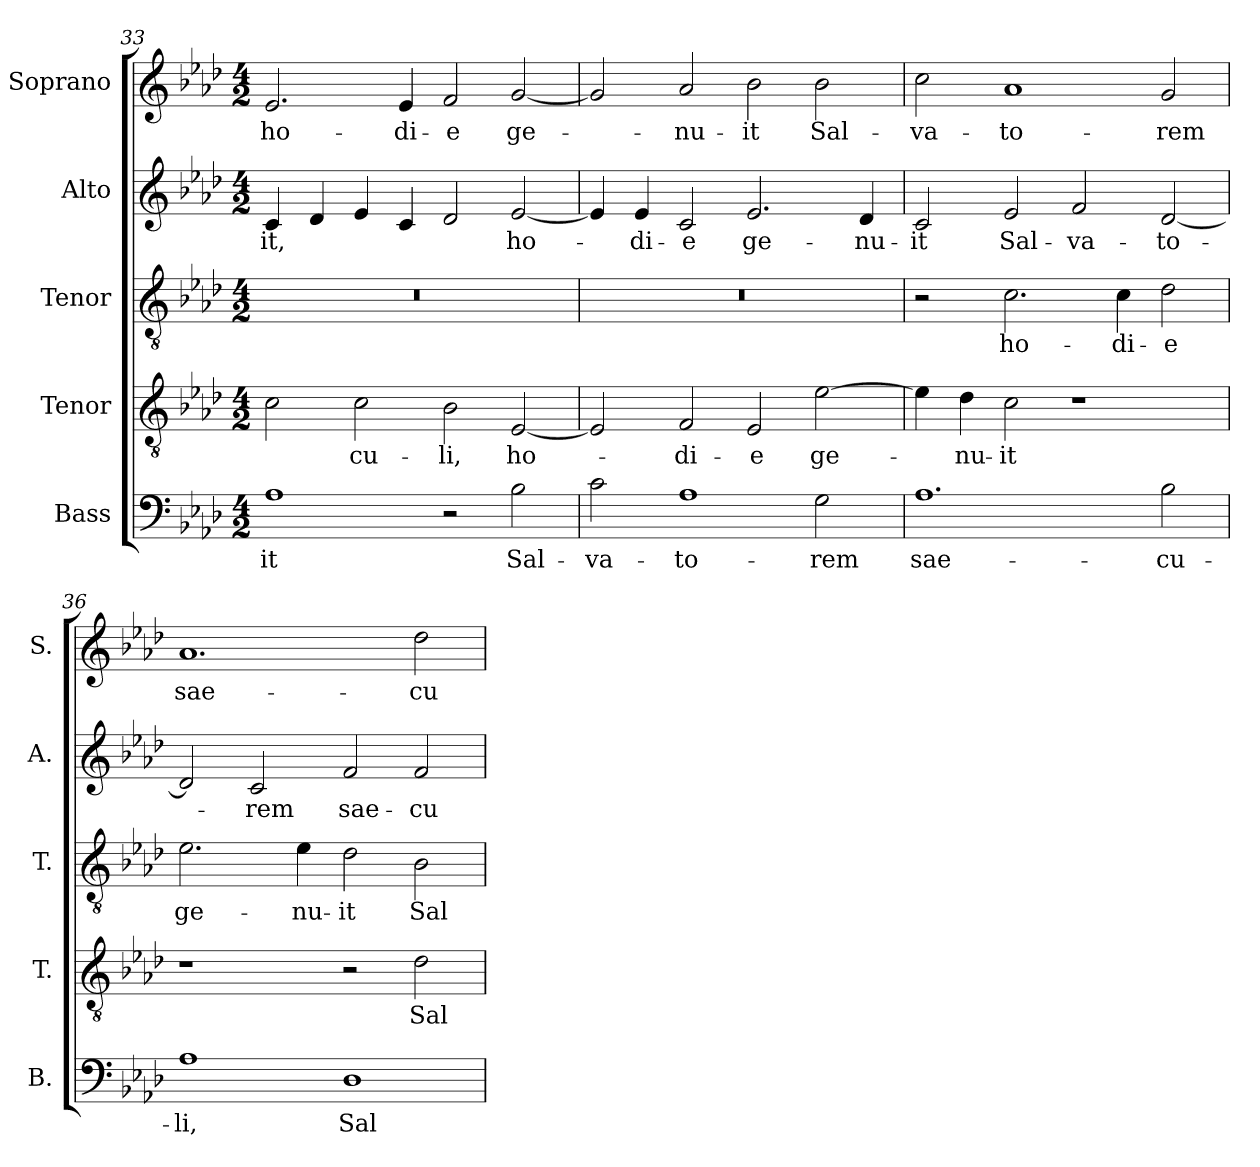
**kern	**text	**kern	**text	**kern	**text	**kern	**text	**kern	**text
*part5	*part5	*part4	*part4	*part3	*part3	*part2	*part2	*part1	*part1
*staff5	*staff5	*staff4	*staff4	*staff3	*staff3	*staff2	*staff2	*staff1	*staff1
*I"Bass	*	*I"Tenor	*	*I"Tenor	*	*I"Alto	*	*I"Soprano	*
*I'B.	*	*I'T.	*	*I'T.	*	*I'A.	*	*I'S.	*
*clefF4	*	*clefGv2	*	*clefGv2	*	*clefG2	*	*clefG2	*
*	*	*ITrd7c12	*	*ITrd7c12	*	*	*	*	*
*k[b-e-a-d-]	*	*k[b-e-a-d-]	*	*k[b-e-a-d-]	*	*k[b-e-a-d-]	*	*k[b-e-a-d-]	*
*A-:	*	*A-:	*	*A-:	*	*A-:	*	*A-:	*
*M4/2	*	*M4/2	*	*M4/2	*	*M4/2	*	*M4/2	*
=33	=33	=33	=33	=33	=33	=33	=33	=33	=33
!	!LO:LY:b:color=#000000	!	!	!LO:N:vis=1	!	!	!	!	!
!	!	!	!	!	!	!	!LO:LY:b:color=#000000	!	!
!	!	!	!	!	!	!	!	!	!LO:LY:b:color=#000000
1A-i	-it	2Ci\	.	0r	.	4ci/	-it,	2.e-i/	ho-
.	.	.	.	.	.	4d-i/	.	.	.
!	!	!	!LO:LY:b:color=#000000	!	!	!	!	!	!
.	.	2Ci\	-cu-	.	.	4e-i/	.	.	.
!	!	!	!	!	!	!	!	!	!LO:LY:b:color=#000000
.	.	.	.	.	.	4ci/	.	4e-i/	-di-
!	!	!	!LO:LY:b:color=#000000	!	!	!	!	!	!
!	!	!	!	!	!	!	!	!	!LO:LY:b:color=#000000
2r	.	2BB-i\	-li,	.	.	2d-i/	.	2fi/	-e
!	!LO:LY:b:color=#000000	!	!	!	!	!	!	!	!
!	!	!	!LO:LY:b:color=#000000	!	!	!	!	!	!
!	!	!	!	!	!	!	!LO:LY:b:color=#000000	!	!
!	!	!	!	!	!	!	!	!	!LO:LY:b:color=#000000
2B-i\	Sal-	[2EE-i/	ho-	.	.	[2e-i/	ho-	[2gi/	ge-
=34	=34	=34	=34	=34	=34	=34	=34	=34	=34
!	!LO:LY:b:color=#000000	!	!	!LO:N:vis=1	!	!	!	!	!
2ci\	-va-	2EE-i/]	.	0r	.	4e-i/]	.	2gi/]	.
!	!	!	!	!	!	!	!LO:LY:b:color=#000000	!	!
.	.	.	.	.	.	4e-i/	-di-	.	.
!	!LO:LY:b:color=#000000	!	!	!	!	!	!	!	!
!	!	!	!LO:LY:b:color=#000000	!	!	!	!	!	!
!	!	!	!	!	!	!	!LO:LY:b:color=#000000	!	!
!	!	!	!	!	!	!	!	!	!LO:LY:b:color=#000000
1A-i	-to-	2FFi/	-di-	.	.	2ci/	-e	2a-i/	-nu-
!	!	!	!LO:LY:b:color=#000000	!	!	!	!	!	!
!	!	!	!	!	!	!	!LO:LY:b:color=#000000	!	!
!	!	!	!	!	!	!	!	!	!LO:LY:b:color=#000000
.	.	2EE-i/	-e	.	.	2.e-i/	ge-	2b-i\	-it
!	!LO:LY:b:color=#000000	!	!	!	!	!	!	!	!
!	!	!	!LO:LY:b:color=#000000	!	!	!	!	!	!
!	!	!	!	!	!	!	!	!	!LO:LY:b:color=#000000
2Gi\	-rem	[2E-i\	ge-	.	.	.	.	2b-i\	Sal-
!	!	!	!	!	!	!	!LO:LY:b:color=#000000	!	!
.	.	.	.	.	.	4d-i/	-nu-	.	.
=35	=35	=35	=35	=35	=35	=35	=35	=35	=35
!	!LO:LY:b:color=#000000	!	!	!	!	!	!	!	!
!	!	!	!	!	!	!	!LO:LY:b:color=#000000	!	!
!	!	!	!	!	!	!	!	!	!LO:LY:b:color=#000000
1.A-i	sae-	4E-i\]	.	2r	.	2ci/	-it	2cci\	-va-
!	!	!	!LO:LY:b:color=#000000	!	!	!	!	!	!
.	.	4D-i\	-nu-	.	.	.	.	.	.
!	!	!	!LO:LY:b:color=#000000	!	!	!	!	!	!
!	!	!	!	!	!LO:LY:b:color=#000000	!	!	!	!
!	!	!	!	!	!	!	!LO:LY:b:color=#000000	!	!
!	!	!	!	!	!	!	!	!	!LO:LY:b:color=#000000
.	.	2Ci\	-it	2.Ci\	ho-	2e-i/	Sal-	1a-i	-to-
!	!	!	!	!	!	!	!LO:LY:b:color=#000000	!	!
.	.	1r	.	.	.	2fi/	-va-	.	.
!	!	!	!	!	!LO:LY:b:color=#000000	!	!	!	!
.	.	.	.	4Ci\	-di-	.	.	.	.
!	!LO:LY:b:color=#000000	!	!	!	!	!	!	!	!
!	!	!	!	!	!LO:LY:b:color=#000000	!	!	!	!
!	!	!	!	!	!	!	!LO:LY:b:color=#000000	!	!
!	!	!	!	!	!	!	!	!	!LO:LY:b:color=#000000
2B-i\	-cu-	.	.	2D-i\	-e	[2d-i/	-to-	2gi/	-rem
=36	=36	=36	=36	=36	=36	=36	=36	=36	=36
!	!LO:LY:b:color=#000000	!	!	!	!	!	!	!	!
!	!	!	!	!	!LO:LY:b:color=#000000	!	!	!	!
!	!	!	!	!	!	!	!	!	!LO:LY:b:color=#000000
1A-i	-li,	1r	.	2.E-i\	ge-	2d-i/]	.	1.a-i	sae-
!	!	!	!	!	!	!	!LO:LY:b:color=#000000	!	!
.	.	.	.	.	.	2ci/	-rem	.	.
!	!	!	!	!	!LO:LY:b:color=#000000	!	!	!	!
.	.	.	.	4E-i\	-nu-	.	.	.	.
!	!LO:LY:b:color=#000000	!	!	!	!	!	!	!	!
!	!	!	!	!	!LO:LY:b:color=#000000	!	!	!	!
!	!	!	!	!	!	!	!LO:LY:b:color=#000000	!	!
1D-i	Sal-	2r	.	2D-i\	-it	2fi/	sae-	.	.
!	!	!	!LO:LY:b:color=#000000	!	!	!	!	!	!
!	!	!	!	!	!LO:LY:b:color=#000000	!	!	!	!
!	!	!	!	!	!	!	!LO:LY:b:color=#000000	!	!
!	!	!	!	!	!	!	!	!	!LO:LY:b:color=#000000
.	.	2D-i\	Sal-	2BB-i\	Sal-	2fi/	-cu-	2dd-i\	-cu-
=	=	=	=	=	=	=	=	=	=
*-	*-	*-	*-	*-	*-	*-	*-	*-	*-
